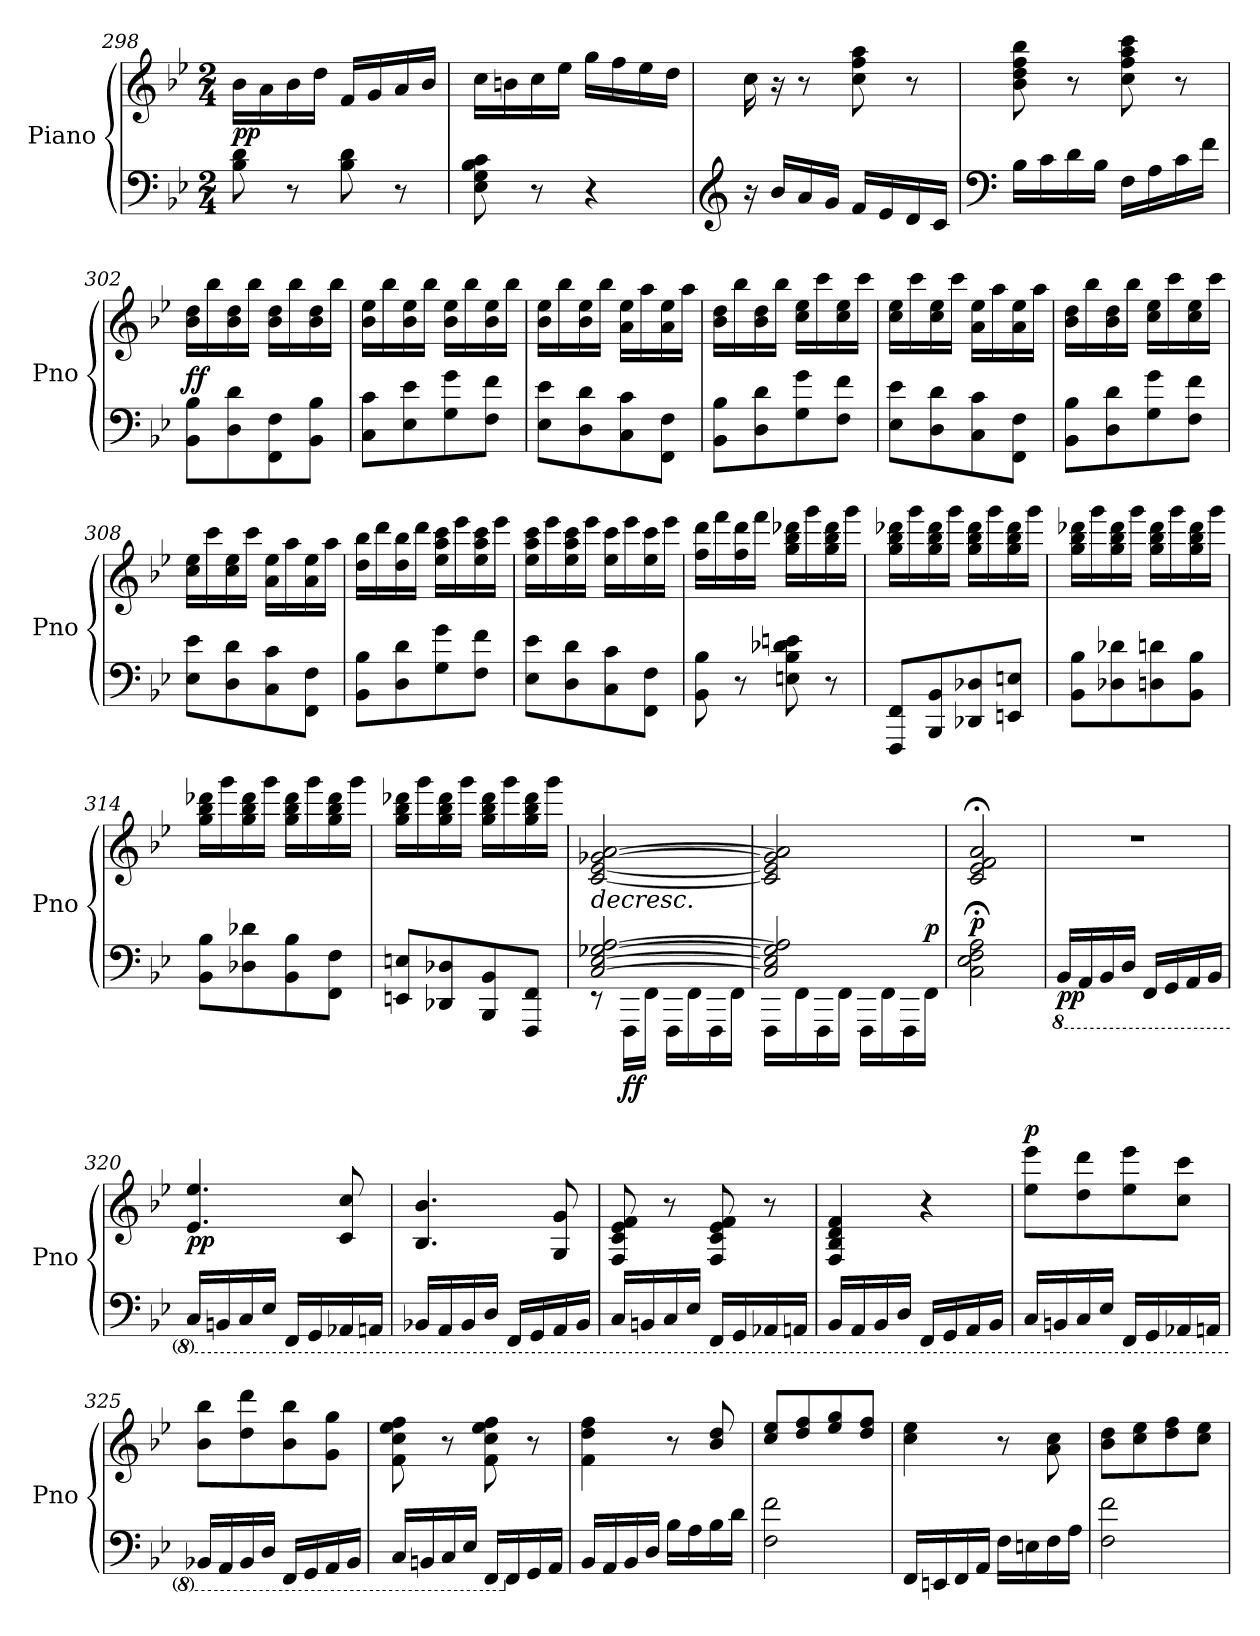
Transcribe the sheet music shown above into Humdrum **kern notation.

**kern	**kern	**dynam
*part1	*part1	*part1
*staff2	*staff1	*staff1/2
*I"Piano	*	*
*I'Pno	*	*
!!LO:LB:g=z
*clefF4	*clefG2	*
*k[b-e-]	*k[b-e-]	*
*M2/4	*M2/4	*
=298	=298	=298
!	!	!LO:DY:a=2
8B-\ 8d\	16b-\LL	pp
.	16a\	.
8r	16b-\	.
.	16dd\JJ	.
8B-\ 8d\	16f/LL	.
.	16g/	.
8r	16a/	.
.	16b-/JJ	.
=299	=299	=299
8E-\ 8G\ 8B-\ 8c\	16cc\LL	.
.	16bn\	.
8r	16cc\	.
.	16ee-\JJ	.
4r	16gg\LL	.
.	16ff\	.
.	16ee-\	.
.	16dd\JJ	.
=300	=300	=300
*clefG2	*	*
16r	16cc\	.
16b-/LL	16r	.
16a/	8r	.
16g/JJ	.	.
16f/LL	8cc\ 8ff\ 8aa\	.
16e-/	.	.
16d/	8r	.
16c/JJ	.	.
=301	=301	=301
*clefF4	*	*
16B-\LL	8b-\ 8dd\ 8ff\ 8bb-\	.
16c\	.	.
16d\	8r	.
16B-\JJ	.	.
16F\LL	8cc\ 8ff\ 8aa\ 8ccc\	.
16A\	.	.
16c\	8r	.
16f\JJ	.	.
!!LO:PB:g=z
=302	=302	=302
!	!	!LO:DY:a=2
8BB-\ 8B-\L	16b-\ 16dd\LL	ff
.	16bb-\	.
8D\ 8d\	16b-\ 16dd\	.
.	16bb-\JJ	.
8FF\ 8F\	16b-\ 16dd\LL	.
.	16bb-\	.
8BB-\ 8B-\J	16b-\ 16dd\	.
.	16bb-\JJ	.
=303	=303	=303
8C\ 8c\L	16b-\ 16ee-\LL	.
.	16bb-\	.
8E-\ 8e-\	16b-\ 16ee-\	.
.	16bb-\JJ	.
8G\ 8g\	16b-\ 16ee-\LL	.
.	16bb-\	.
8F\ 8f\J	16b-\ 16ee-\	.
.	16bb-\JJ	.
=304	=304	=304
8E-\ 8e-\L	16b-\ 16ee-\LL	.
.	16bb-\	.
8D\ 8d\	16b-\ 16ee-\	.
.	16bb-\JJ	.
8C\ 8c\	16a\ 16ee-\LL	.
.	16aa\	.
8FF\ 8F\J	16a\ 16ee-\	.
.	16aa\JJ	.
=305	=305	=305
8BB-\ 8B-\L	16b-\ 16dd\LL	.
.	16bb-\	.
8D\ 8d\	16b-\ 16dd\	.
.	16bb-\JJ	.
8G\ 8g\	16cc\ 16ee-\LL	.
.	16ccc\	.
8F\ 8f\J	16cc\ 16ee-\	.
.	16ccc\JJ	.
=306	=306	=306
8E-\ 8e-\L	16cc\ 16ee-\LL	.
.	16ccc\	.
8D\ 8d\	16cc\ 16ee-\	.
.	16ccc\JJ	.
8C\ 8c\	16a\ 16ee-\LL	.
.	16aa\	.
8FF\ 8F\J	16a\ 16ee-\	.
.	16aa\JJ	.
!!LO:LB:g=z
=307	=307	=307
8BB-\ 8B-\L	16b-\ 16dd\LL	.
.	16bb-\	.
8D\ 8d\	16b-\ 16dd\	.
.	16bb-\JJ	.
8G\ 8g\	16cc\ 16ee-\LL	.
.	16ccc\	.
8F\ 8f\J	16cc\ 16ee-\	.
.	16ccc\JJ	.
=308	=308	=308
8E-\ 8e-\L	16cc\ 16ee-\LL	.
.	16ccc\	.
8D\ 8d\	16cc\ 16ee-\	.
.	16ccc\JJ	.
8C\ 8c\	16a\ 16ee-\LL	.
.	16aa\	.
8FF\ 8F\J	16a\ 16ee-\	.
.	16aa\JJ	.
=309	=309	=309
8BB-\ 8B-\L	16dd\ 16bb-\LL	.
.	16ddd\	.
8D\ 8d\	16dd\ 16bb-\	.
.	16ddd\JJ	.
8G\ 8g\	16ee-\ 16aa\ 16ccc\LL	.
.	16eee-\	.
8F\ 8f\J	16ee-\ 16aa\ 16ccc\	.
.	16eee-\JJ	.
=310	=310	=310
8E-\ 8e-\L	16ee-\ 16aa\ 16ccc\LL	.
.	16eee-\	.
8D\ 8d\	16ee-\ 16aa\ 16ccc\	.
.	16eee-\JJ	.
8C\ 8c\	16ee-\ 16ccc\LL	.
.	16eee-\	.
8FF\ 8F\J	16ee-\ 16ccc\	.
.	16eee-\JJ	.
=311	=311	=311
8BB-\ 8B-\	16ff\ 16ddd\LL	.
.	16fff\	.
8r	16ff\ 16ddd\	.
.	16fff\JJ	.
8En\ 8B-\ 8d-X\ 8en\	16gg\ 16bb-\ 16ddd-X\LL	.
.	16ggg\	.
8r	16gg\ 16bb-\ 16ddd-\	.
.	16ggg\JJ	.
!!LO:PB:g=z
=312	=312	=312
8FFF/ 8FF/L	16gg\ 16bb-\ 16ddd-X\LL	.
.	16ggg\	.
8BBB-/ 8BB-/	16gg\ 16bb-\ 16ddd-\	.
.	16ggg\JJ	.
8DD-X/ 8D-X/	16gg\ 16bb-\ 16ddd-\LL	.
.	16ggg\	.
8EEn/ 8En/J	16gg\ 16bb-\ 16ddd-\	.
.	16ggg\JJ	.
=313	=313	=313
8BB-\ 8B-\L	16gg\ 16bb-\ 16ddd-X\LL	.
.	16ggg\	.
8D-X\ 8d-X\	16gg\ 16bb-\ 16ddd-\	.
.	16ggg\JJ	.
8Dn\ 8dn\	16gg\ 16bb-\ 16ddd-\LL	.
.	16ggg\	.
8BB-\ 8B-\J	16gg\ 16bb-\ 16ddd-\	.
.	16ggg\JJ	.
=314	=314	=314
8BB-\ 8B-\L	16gg\ 16bb-\ 16ddd-X\LL	.
.	16ggg\	.
8D-X\ 8d-X\	16gg\ 16bb-\ 16ddd-\	.
.	16ggg\JJ	.
8BB-\ 8B-\	16gg\ 16bb-\ 16ddd-\LL	.
.	16ggg\	.
8FF\ 8F\J	16gg\ 16bb-\ 16ddd-\	.
.	16ggg\JJ	.
=315	=315	=315
8EEn/ 8En/L	16gg\ 16bb-\ 16ddd-X\LL	.
.	16ggg\	.
8DD-X/ 8D-X/	16gg\ 16bb-\ 16ddd-\	.
.	16ggg\JJ	.
8BBB-/ 8BB-/	16gg\ 16bb-\ 16ddd-\LL	.
.	16ggg\	.
8FFF/ 8FF/J	16gg\ 16bb-\ 16ddd-\	.
.	16ggg\JJ	.
=316	=316	=316
*^	*	*
!	!	!	!LO:HP:b
[2C/ [2E-/ [2G-X/ [2A/	8rEE	[2c/ [2e-/ [2g-X/ [2a/	>
!	!	!	!LO:DY:b=2
.	16FFF\LL	.	ff
.	16FF\JJ	.	.
.	16FFF\LL	.	.
.	16FF\	.	.
.	16FFF\	.	.
.	16FF\JJ	.	.
!!LO:LB:g=z
=317	=317	=317	=317
2C/] 2E-/] 2G-/] 2A/]	16FFF\LL	2c/] 2e-/] 2g-/] 2a/]	.
.	16FF\	.	.
.	16FFF\	.	.
.	16FF\JJ	.	.
.	16FFF\LL	.	.
.	16FF\	.	.
.	16FFF\	.	.
!	!	!	!LO:DY:a=2
.	16FF\JJ	.	p
*v	*v	*	*
.	.	]
!!LO:LB:g=z
=318	=318	=318
*	*MM48	*
!	!	!LO:DY:a=2
2C\; 2E-\; 2F\; 2A\;	2c/;< 2e-/;< 2f/;< 2a/;<	p
=319	=319	=319
*8ba	*	*
*	*MM130	*
!	!	!LO:DY:b=2
16BBB-/LL	2r	pp
16AAA/	.	.
16BBB-/	.	.
16DD/JJ	.	.
16FFF/LL	.	.
16GGG/	.	.
16AAA/	.	.
16BBB-/JJ	.	.
=320	=320	=320
!	!	!LO:DY:b
16CC/LL	4.e-/ 4.ee-/	pp
16BBBn/	.	.
16CC/	.	.
16EE-/JJ	.	.
16FFF/LL	.	.
16GGG/	.	.
16AAA-X/	8c/ 8cc/	.
16AAAn/JJ	.	.
=321	=321	=321
16BBB-X/LL	4.B-/ 4.b-/	.
16AAA/	.	.
16BBB-/	.	.
16DD/JJ	.	.
16FFF/LL	.	.
16GGG/	.	.
16AAA/	8G/ 8g/	.
16BBB-/JJ	.	.
=322	=322	=322
16CC/LL	8F/ 8c/ 8e-/ 8f/	.
16BBBn/	.	.
16CC/	8r	.
16EE-/JJ	.	.
16FFF/LL	8F/ 8c/ 8e-/ 8f/	.
16GGG/	.	.
16AAA-X/	8r	.
16AAAn/JJ	.	.
=323	=323	=323
16BBB-/LL	4F/ 4B-/ 4d/ 4f/	.
16AAA/	.	.
16BBB-/	.	.
16DD/JJ	.	.
16FFF/LL	4r	.
16GGG/	.	.
16AAA/	.	.
16BBB-/JJ	.	.
!!LO:LB:g=z
=324	=324	=324
!	!	!LO:DY:a
16CC/LL	8ee-\ 8eee-\L	p
16BBBn/	.	.
16CC/	8dd\ 8ddd\	.
16EE-/JJ	.	.
16FFF/LL	8ee-\ 8eee-\	.
16GGG/	.	.
16AAA-X/	8cc\ 8ccc\J	.
16AAAn/JJ	.	.
=325	=325	=325
16BBB-X/LL	8b-\ 8bb-\L	.
16AAA/	.	.
16BBB-/	8dd\ 8ddd\	.
16DD/JJ	.	.
16FFF/LL	8b-\ 8bb-\	.
16GGG/	.	.
16AAA/	8g\ 8gg\J	.
16BBB-/JJ	.	.
=326	=326	=326
16CC/LL	8f\ 8cc\ 8ee-\ 8ff\	.
16BBBn/	.	.
16CC/	8r	.
16EE-/JJ	.	.
16FFF/LL	8f\ 8cc\ 8ee-\ 8ff\	.
*X8ba	*	*
16FF/	.	.
16GG/	8r	.
16AA/JJ	.	.
=327	=327	=327
16BB-/LL	4f\ 4dd\ 4ff\	.
16AA/	.	.
16BB-/	.	.
16D/JJ	.	.
16B-\LL	8r	.
16A\	.	.
16B-\	8b-/ 8dd/	.
16d\JJ	.	.
=328	=328	=328
2F\ 2f\	8cc/ 8ee-/L	.
.	8dd/ 8ff/	.
.	8ee-/ 8gg/	.
.	8dd/ 8ff/J	.
!!LO:LB:g=z
=329	=329	=329
16FF/LL	4cc\ 4ee-\	.
16EEn/	.	.
16FF/	.	.
16AA/JJ	.	.
16F\LL	8r	.
16En\	.	.
16F\	8a\ 8cc\	.
16A\JJ	.	.
=330	=330	=330
2F\ 2f\	8b-\ 8dd\L	.
.	8cc\ 8ee-\	.
.	8dd\ 8ff\	.
.	8cc\ 8ee-\J	.
=	=	=
*-	*-	*-
